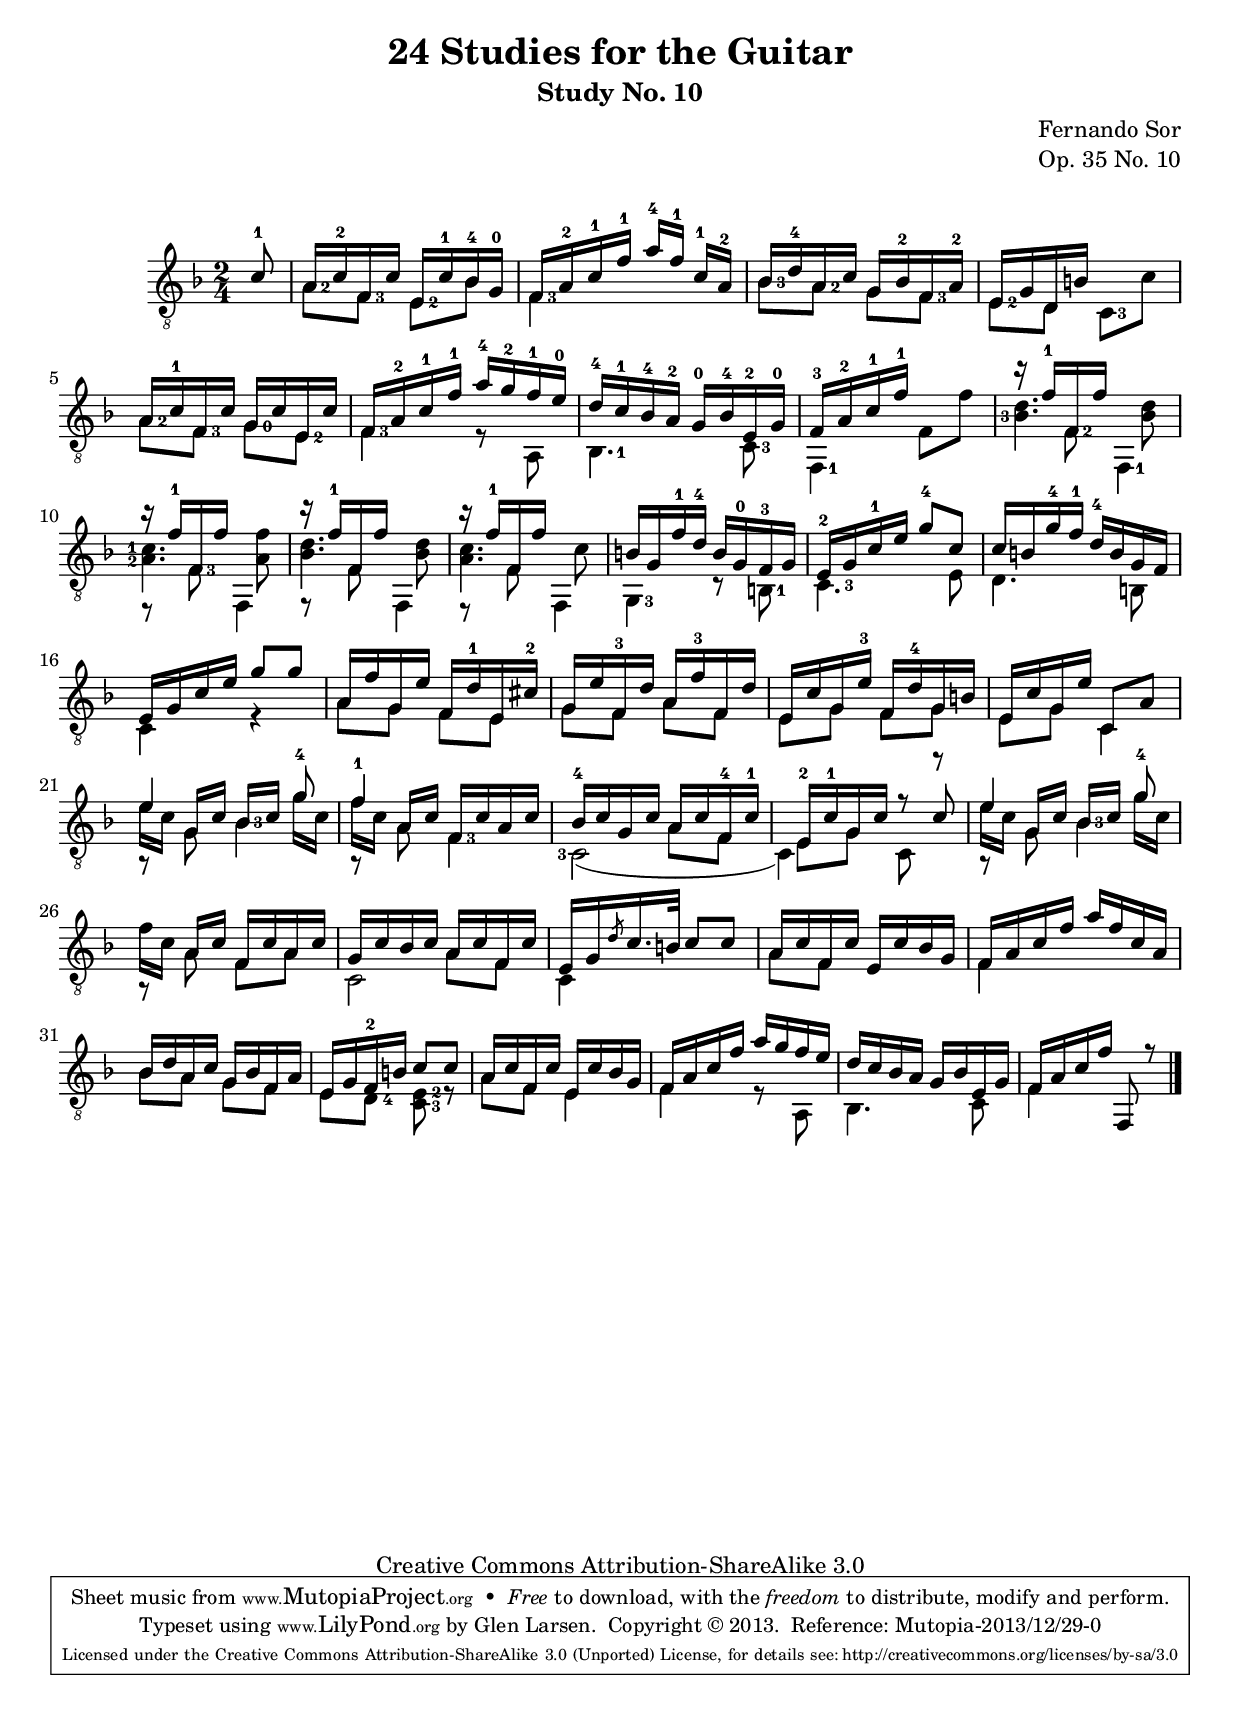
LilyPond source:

\version "2.16.2"
\header {
  title = "24 Studies for the Guitar"
  subtitle = "Study No. 10"
  composer = "Fernando Sor"
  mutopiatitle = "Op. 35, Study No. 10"
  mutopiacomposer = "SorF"
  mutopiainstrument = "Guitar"
  opus = "Op. 35 No. 10"
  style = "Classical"
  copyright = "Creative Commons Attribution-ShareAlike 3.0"
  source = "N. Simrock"
  % From Boije 481-2, enscribed "Bonn Chez N. Simrock"
  date = "1828"
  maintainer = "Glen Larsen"
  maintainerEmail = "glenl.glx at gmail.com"
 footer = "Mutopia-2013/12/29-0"
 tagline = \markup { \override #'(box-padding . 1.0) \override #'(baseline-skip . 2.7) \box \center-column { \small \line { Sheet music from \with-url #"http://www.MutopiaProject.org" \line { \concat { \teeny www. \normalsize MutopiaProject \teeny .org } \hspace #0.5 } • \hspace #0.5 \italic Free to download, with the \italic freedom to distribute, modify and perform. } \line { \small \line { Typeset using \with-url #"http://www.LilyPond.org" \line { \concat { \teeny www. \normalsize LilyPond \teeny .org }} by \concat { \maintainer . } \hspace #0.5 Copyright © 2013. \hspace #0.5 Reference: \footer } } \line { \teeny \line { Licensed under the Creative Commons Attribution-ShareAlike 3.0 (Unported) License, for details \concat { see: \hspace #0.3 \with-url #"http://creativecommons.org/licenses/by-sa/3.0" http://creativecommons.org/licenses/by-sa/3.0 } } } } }
}

\paper {
  % add space between composer/opus markup and first staff
  markup-system-spacing #'padding = #3
  % add a little space between composer and opus
  markup-markup-spacing #'padding = #1.2
  top-margin = #8
  bottom-margin = #10
}

\layout {
  \context {
    \Voice
    \override StringNumber #'stencil = ##f
  }
  \context {
    \Staff
    \override Fingering #'staff-padding = #'()
    \override Fingering #'add-stem-support = ##t
    \mergeDifferentlyDottedOn
    \mergeDifferentlyHeadedOn
  }
  \context {
    \Dynamics
    \override DynamicTextSpanner #'style = #'none
  }
}

global = {
  \time 2/4
  \key f \major
}

upperVoice = \relative c' {
  \voiceOne
  \set fingeringOrientations = #'(up)

  \partial 8 { <c-1>8 } |
  a16 <c-2> f, c' e, <c'-1> <bes-4> <g-0> |
  f16 <a-2> <c-1> <f-1> <a-4> <f-1> <c-1>16[ <a-2>16] |
  bes16 <d-4> a c g <bes-2> f <a-2> |
  e16 g d b' s4 |

  a16 <c-1> f, c' g c e, c' |
  f,16 <a-2> <c-1> <f-1> <a-4> <g-2> <f-1> <e-0> |
  <d-4>16 <c-1> <bes-4> <a-2> <g-0> <bes-4> <e,-2> <g-0> |
  <f-3>16 <a-2> <c-1> <f-1> s4 |
  r16 <f-1> f, f' s4 |

  r16 <f-1>16 f, f' s4 |
  r16 <f-1>16 f, f' s4 |
  r16 <f-1>16 f, f' s4 |
  b,16 g <f'-1> <d-4> b <g-0> <f-3> g |
  <e-2>16 g <c-1> e <g-4>8 c, |

  c16 b <g'-4> <f-1> <d-4> b g f |
  e16 g c e g8 g |
  a,16 f' g, e' f, <d'-1> e, <cis'-2> |
  g16 e' <f,-3> d' a <f'-3> f, d' |
  e,16 c' g <e'-3> f, <d'-4> g, b |

  e,16 c' g e' c,8 a' |
  e'4 bes16[ c] <g'-4>8 |
  <f-1>4 f,16 c' a c |
  <bes-4>16 c g c a c <f,-4> <c'-1> |
  <e,-2>16 <c'-1> g c r8 c |

  e4 bes16[ c] <g'-4>8 |
  s4 f,16 c' a c |
  g16 c bes c a c f, c' |
  e,16 g \slashedGrace{d'8} c16. b32 c8 c |

  a16 c f, c' e, c' bes g |
  f16 a c f a f c a |
  bes16 d a c g bes f a |
  e16 g <f-2> b c8 c |

  a16 c f, c' e, c' bes g |
  f16 a c f a g f e |
  d16 c bes a g bes e, g |
  f16 a c f f,,8 r |

  \bar "|."
}

lowerVoice = \relative c' {
  \voiceTwo
  \set fingeringOrientations = #'(right)

  \partial 8 { s8 } |
  <a-2>8 <f-3> <e-2> bes' |
  <f-3>4 s |
  <bes-3>8 <a-2> g <f-3> |
  <e-2>8 d <c-3> c' |

  <a-2>8 <f-3> <g-0> <e-2> |
  <f-3>4 r8 a,8 |
  <bes-1>4. <c-3>8 |
  <f,-1>4 f'8 f' |
  s8 <f,-2> <f,-1>4 |

  r8 <f'-3> f,4 |
  r8 f'8 f,4 |
  r8 f'8 f,4 |
  <g-3>4 r8 <b-1>8 |
  <c-3>4. e8 |

  d4. b8 |
  c4 r |
  a'8 g f e |
  g8 f a f |
  e8 g f g |

  e8 g c,4 |
  r8 g' <bes-3>4 |
  r8 a <f-3>4 |
  s4 a8[ f] |
  e8[ g] s4 |
  
  r8 g <bes-3>4 |
  r8 a f[ a] |
  c,2 |
  c4 s |

  a'8 f s4 |
  f4 s |
  bes8 a g f |
  e8 <d-4> <e-2 c-3> r |

  a8 f e4 |
  f4 r8 a, |
  bes4. c8 |
  f4 s |
}

middleVoice = \relative c' {
  \voiceThree
  \stemDown
  \set fingeringOrientations = #'(left)
  \partial 8 {s8} |
  s2*4 |
  s2*4 |
  <bes-3 d>4. q8 |

  <a-2 c-1>4. <a f'>8 |
  <bes d>4. q8 |
  <a c>4. c8 |
  \repeat unfold 8 { s2 | }
  \stemDown e16[ c] \stemUp g[ c] s8 \stemDown g'16[ c,] |
  f16[ c] \stemUp a[ c] s4 |
  \stemDown <c,-3>2_( |
  \once \override NoteColumn #'force-hshift = #-1.4 c4) c8 r |

  \stemDown e'16[ c] \stemUp g[ c] s8 \stemDown g'16[ c,] |
  f16[ c] \stemUp a[ c] s4 |
  s4 \stemDown a8 f |
  s2 |
  \repeat unfold 8 { s2 }
}

\score {
  <<
    \new Staff = "Guitar"
    <<
      \set Staff.midiInstrument = #"acoustic guitar (nylon)"
      \global
      \clef "treble_8"
      \context Voice = "upperVoice" \upperVoice
      \context Voice = "lowerVoice" \lowerVoice
      \context Voice = "middleVoice" \middleVoice
    >>
%{
    \new TabStaff = "Guitar tabs"
    <<
      \clef "moderntab"
      \global
      \context TabVoice = "upperVoice" \upperVoice
      \context TabVoice = "lowerVoice" \lowerVoice
      \context TabVoice = "middleVoice" \middleVoice
    >>
%}
  >>
  \layout {}
  \midi {
    \tempo 4 = 90
  }
}
